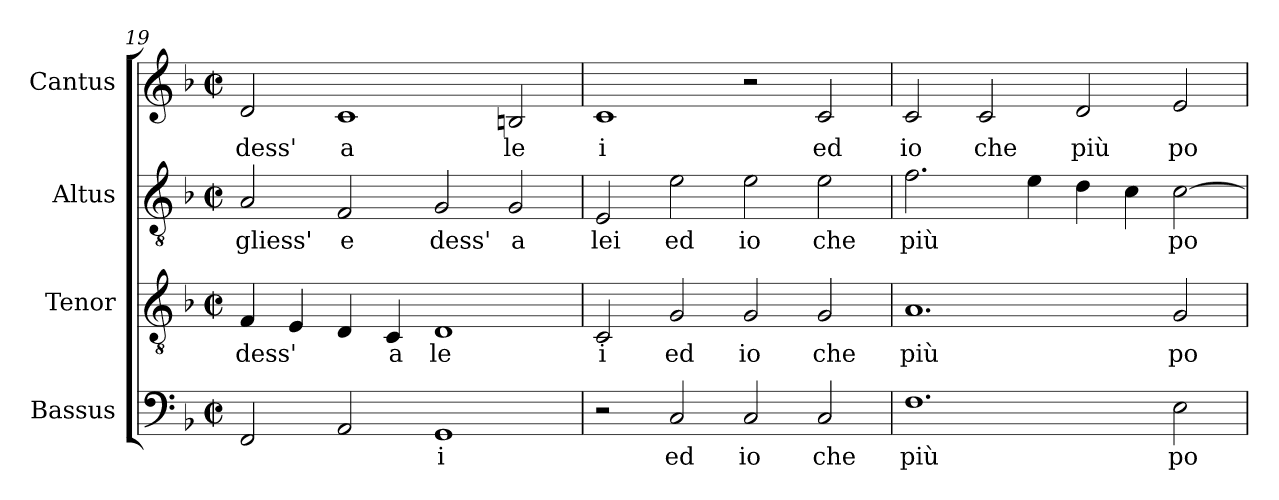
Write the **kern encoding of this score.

**kern	**text	**kern	**text	**kern	**text	**kern	**text
*part4	*part4	*part3	*part3	*part2	*part2	*part1	*part1
*staff4	*staff4	*staff3	*staff3	*staff2	*staff2	*staff1	*staff1
*I"Bassus	*	*I"Tenor	*	*I"Altus	*	*I"Cantus	*
!!LO:PB:g=z
*clefF4	*	*clefGv2	*	*clefGv2	*	*clefG2	*
*k[b-]	*	*k[b-]	*	*k[b-]	*	*k[b-]	*
*F:	*	*F:	*	*F:	*	*F:	*
*M2/2	*	*M2/2	*	*M2/2	*	*M2/2	*
*met(c|)	*	*met(c|)	*	*met(c|)	*	*met(c|)	*
=19	=19	=19	=19	=19	=19	=19	=19
!	!LO:LY:b:cj	!	!LO:LY:b:cj	!	!LO:LY:b:cj	!	!LO:LY:b:cj
2FF/	--	4F/	dess'	2A/	gliess'	2d/	dess'
!	!	!	!LO:LY:b:cj	!	!	!	!
.	.	4E/	.	.	.	.	.
!	!LO:LY:b:cj	!	!LO:LY:b:cj	!	!LO:LY:b:cj	!	!LO:LY:b:cj
2AA/	--	4D/	.	2F/	e	1c	a
!	!	!	!LO:LY:b:cj	!	!	!	!
.	.	4C/	a	.	.	.	.
!	!LO:LY:b:cj	!	!LO:LY:b:cj	!	!LO:LY:b:cj	!	!
1GG	-i	1D	le	2G/	dess'	.	.
!	!	!	!	!	!LO:LY:b:cj	!	!LO:LY:b:cj
.	.	.	.	2G/	a	2B/	le
=20	=20	=20	=20	=20	=20	=20	=20
!	!	!	!LO:LY:b:cj	!	!LO:LY:b:cj	!	!LO:LY:b:cj
2r	.	2C/	i	2E/	lei	1c	i
!	!LO:LY:b:cj	!	!LO:LY:b:cj	!	!LO:LY:b:cj	!	!
2C/	ed	2G/	ed	2e\	ed	.	.
!	!LO:LY:b:cj	!	!LO:LY:b:cj	!	!LO:LY:b:cj	!	!
2C/	io	2G/	io	2e\	io	2r	.
!	!LO:LY:b:cj	!	!LO:LY:b:cj	!	!LO:LY:b:cj	!	!LO:LY:b:cj
2C/	che	2G/	che	2e\	che	2c/	ed
=21	=21	=21	=21	=21	=21	=21	=21
!	!LO:LY:b:cj	!	!LO:LY:b:cj	!	!LO:LY:b:cj	!	!LO:LY:b:cj
1.F	più	1.A	più	2.f\	più	2c/	io
!	!	!	!	!	!	!	!LO:LY:b:cj
.	.	.	.	.	.	2c/	che
!	!	!	!	!	!LO:LY:b:cj	!	!
.	.	.	.	4e\	.	.	.
!	!	!	!	!	!LO:LY:b:cj	!	!LO:LY:b:cj
.	.	.	.	4d\	.	2d/	più
!	!	!	!	!	!LO:LY:b:cj	!	!
.	.	.	.	4c\	.	.	.
!	!LO:LY:b:cj	!	!LO:LY:b:cj	!	!LO:LY:b:cj	!	!LO:LY:b:cj
2E\	po	2G/	po	[>2c\	po	2e/	po
=	=	=	=	=	=	=	=
*-	*-	*-	*-	*-	*-	*-	*-
